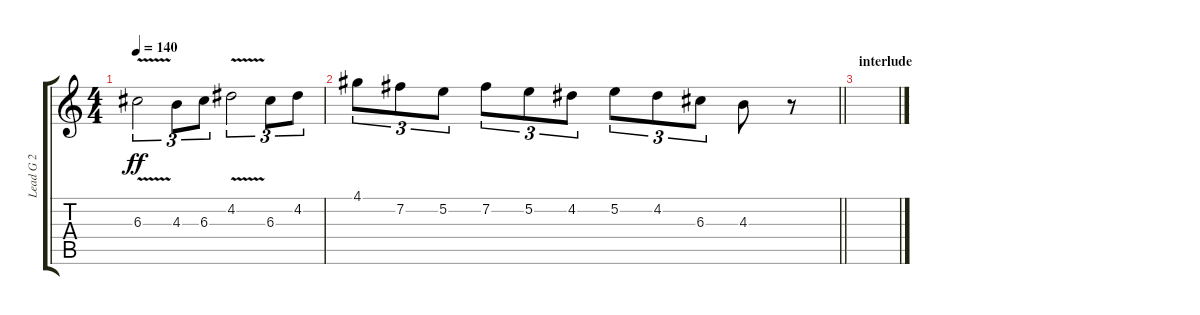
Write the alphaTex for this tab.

\track ("Lead G 2" "Lead G 2") {instrument distortionguitar}
\staff {score tabs}
\tuning (E4 B3 G3 D3 A2 D2) {hide}
\ts (4 4)
\tempo 140
\clef g2
\ks c
6.3{v}.2{tu (3 2) dy ff} 4.3.8{tu (3 2)} 6.3.8{tu (3 2)} 4.2{v}.2{tu (3 2)} 6.3.8{tu (3 2)} 4.2.8{tu (3 2)} |
\barLineRight lightlight
4.1.8{tu (3 2)} 7.2.8{tu (3 2)} 5.2.8{tu (3 2)} 7.2.8{tu (3 2)} 5.2.8{tu (3 2)} 4.2.8{tu (3 2)} 5.2.8{tu (3 2)} 4.2.8{tu (3 2)} 6.3.8{tu (3 2)} 4.3.8 r.8 |
\section ("" "interlude")
